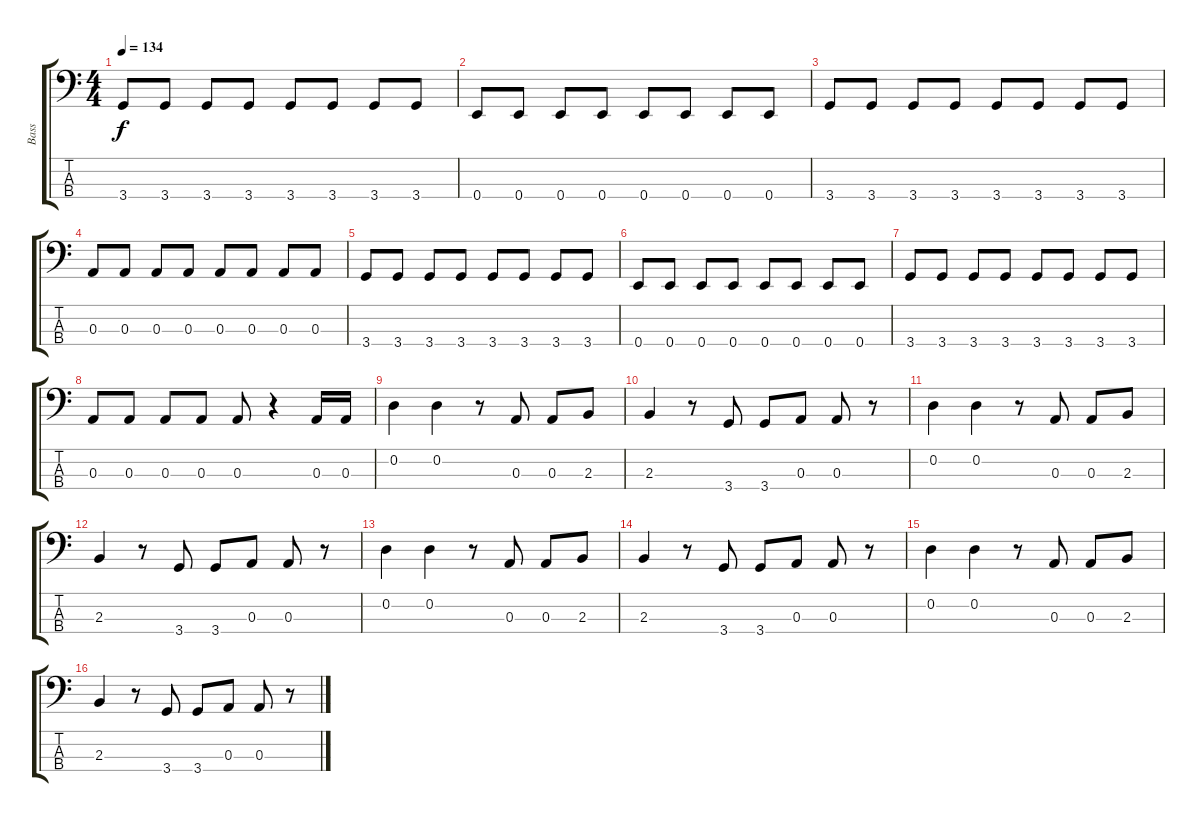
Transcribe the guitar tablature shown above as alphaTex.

\track ("Bass" "Bass") {instrument electricbasspick}
\staff {score tabs}
\tuning (G2 D2 A1 E1) {hide}
\ts (4 4)
\tempo 134
\clef f4
\ks c
3.4.8{dy f} 3.4.8 3.4.8 3.4.8 3.4.8 3.4.8 3.4.8 3.4.8 |
0.4.8 0.4.8 0.4.8 0.4.8 0.4.8 0.4.8 0.4.8 0.4.8 |
3.4.8 3.4.8 3.4.8 3.4.8 3.4.8 3.4.8 3.4.8 3.4.8 |
0.3.8 0.3.8 0.3.8 0.3.8 0.3.8 0.3.8 0.3.8 0.3.8 |
3.4.8 3.4.8 3.4.8 3.4.8 3.4.8 3.4.8 3.4.8 3.4.8 |
0.4.8 0.4.8 0.4.8 0.4.8 0.4.8 0.4.8 0.4.8 0.4.8 |
3.4.8 3.4.8 3.4.8 3.4.8 3.4.8 3.4.8 3.4.8 3.4.8 |
0.3.8 0.3.8 0.3.8 0.3.8 0.3.8 r.4 0.3.16 0.3.16 |
0.2.4 0.2.4 r.8 0.3.8 0.3.8 2.3.8 |
2.3.4 r.8 3.4.8 3.4.8 0.3.8 0.3.8 r.8 |
0.2.4 0.2.4 r.8 0.3.8 0.3.8 2.3.8 |
2.3.4 r.8 3.4.8 3.4.8 0.3.8 0.3.8 r.8 |
0.2.4 0.2.4 r.8 0.3.8 0.3.8 2.3.8 |
2.3.4 r.8 3.4.8 3.4.8 0.3.8 0.3.8 r.8 |
0.2.4 0.2.4 r.8 0.3.8 0.3.8 2.3.8 |
2.3.4 r.8 3.4.8 3.4.8 0.3.8 0.3.8 r.8
